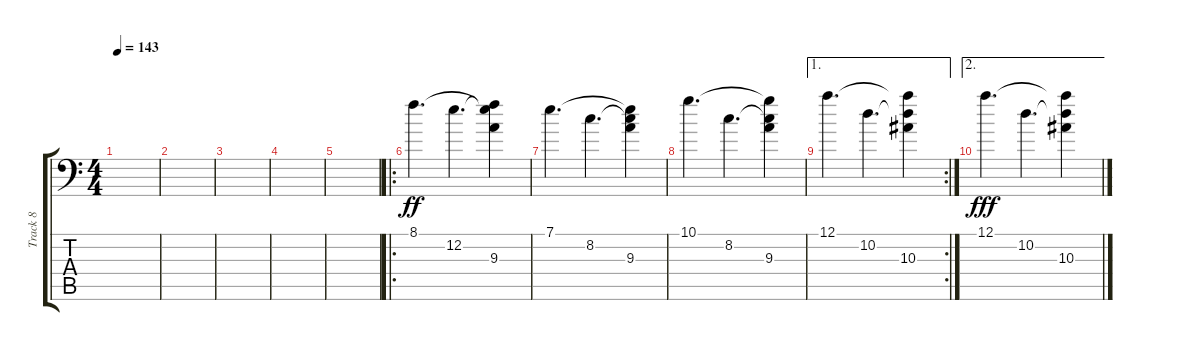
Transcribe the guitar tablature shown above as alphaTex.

\track ("Track 8" "Track 8") {instrument distortionguitar}
\staff {score tabs}
\tuning (A3 E3 C3 G2 D2 A1) {hide}
\ts (4 4)
\tempo 143
\clef f4
\ks c
|
|
|
|
|
\ro
8.1.4{d dy ff} 12.2.4{d} (8.1{t} 12.2{t} 9.3).4 |
7.1.4{d} 8.2.4{d} (7.1{t} 8.2{t} 9.3).4 |
10.1.4{d} 8.2.4{d} (10.1{t} 8.2{t} 9.3).4 |
\ae 1
\rc 2
12.1.4{d} 10.2.4{d} (12.1{t} 10.2{t} 10.3).4 |
\ae 2
12.1.4{d dy fff} 10.2.4{d} (12.1{t} 10.2{t} 10.3).4
